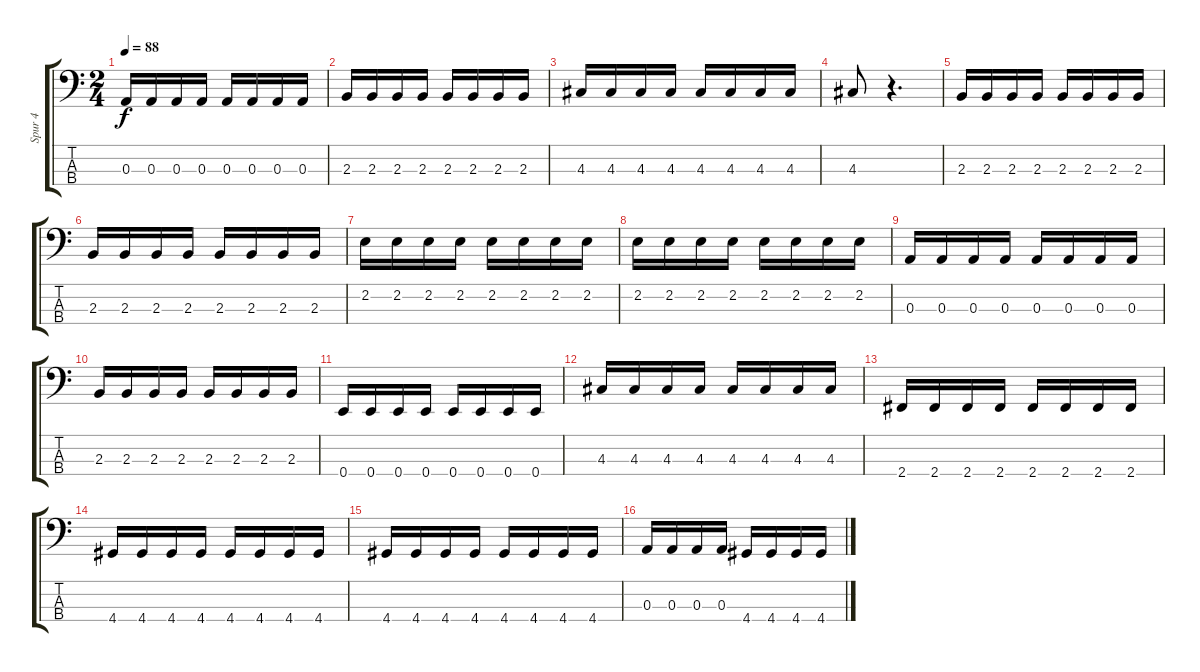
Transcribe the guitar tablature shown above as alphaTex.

\track ("Spur 4" "Spur 4") {instrument electricbasspick}
\staff {score tabs}
\tuning (G2 D2 A1 E1) {hide}
\ts (2 4)
\tempo 88
\clef f4
\ks c
0.3.16{dy f} 0.3.16 0.3.16 0.3.16 0.3.16 0.3.16 0.3.16 0.3.16 |
2.3.16 2.3.16 2.3.16 2.3.16 2.3.16 2.3.16 2.3.16 2.3.16 |
4.3.16 4.3.16 4.3.16 4.3.16 4.3.16 4.3.16 4.3.16 4.3.16 |
4.3.8 r.4{d} |
2.3.16 2.3.16 2.3.16 2.3.16 2.3.16 2.3.16 2.3.16 2.3.16 |
2.3.16 2.3.16 2.3.16 2.3.16 2.3.16 2.3.16 2.3.16 2.3.16 |
2.2.16 2.2.16 2.2.16 2.2.16 2.2.16 2.2.16 2.2.16 2.2.16 |
2.2.16 2.2.16 2.2.16 2.2.16 2.2.16 2.2.16 2.2.16 2.2.16 |
0.3.16 0.3.16 0.3.16 0.3.16 0.3.16 0.3.16 0.3.16 0.3.16 |
2.3.16 2.3.16 2.3.16 2.3.16 2.3.16 2.3.16 2.3.16 2.3.16 |
0.4.16 0.4.16 0.4.16 0.4.16 0.4.16 0.4.16 0.4.16 0.4.16 |
4.3.16 4.3.16 4.3.16 4.3.16 4.3.16 4.3.16 4.3.16 4.3.16 |
2.4.16 2.4.16 2.4.16 2.4.16 2.4.16 2.4.16 2.4.16 2.4.16 |
4.4.16 4.4.16 4.4.16 4.4.16 4.4.16 4.4.16 4.4.16 4.4.16 |
4.4.16 4.4.16 4.4.16 4.4.16 4.4.16 4.4.16 4.4.16 4.4.16 |
0.3.16 0.3.16 0.3.16 0.3.16 4.4.16 4.4.16 4.4.16 4.4.16
